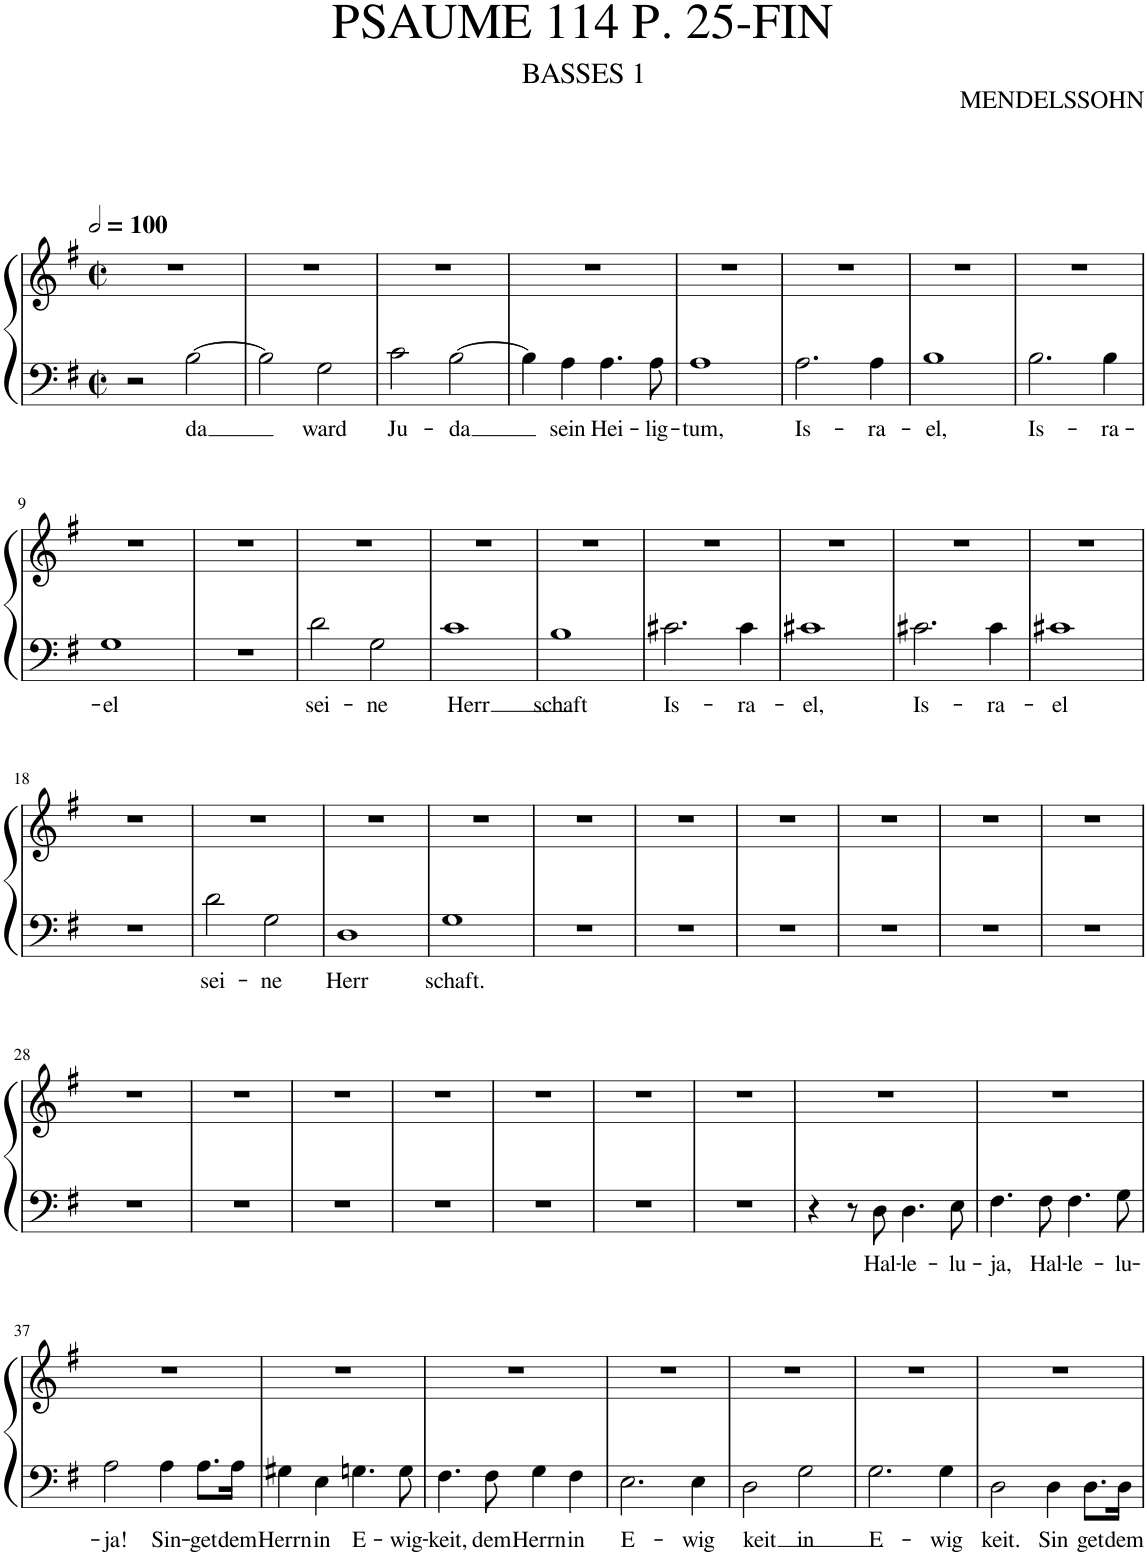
**kern	**text	**kern
*part1	*part1	*part1
*staff2	*staff2	*staff1
*I"Piano	*	*
*I'Pno.	*	*
*clefF4	*	*clefG2
*k[f#]	*	*k[f#]
*M2/2	*	*M2/2
*met(c|)	*	*met(c|)
*MM200	*	*MM200
=1	=1	=1
2r	.	1r
!	!LO:LY:b	!
[2B\	da	.
=2	=2	=2
2B\]	.	1r
!	!LO:LY:b	!
2G\	ward	.
=3	=3	=3
!	!LO:LY:b	!
2c\	Ju-	1r
!	!LO:LY:b	!
[2B\	-da	.
=4	=4	=4
4B\]	.	1r
!	!LO:LY:b	!
4A\	sein	.
!	!LO:LY:b	!
4.A\	Hei-	.
!	!LO:LY:b	!
8A\	-lig-	.
=5	=5	=5
!	!LO:LY:b	!
1A	-tum,	1r
=6	=6	=6
!	!LO:LY:b	!
2.A\	Is-	1r
!	!LO:LY:b	!
4A\	-ra-	.
=7	=7	=7
!	!LO:LY:b	!
1B	-el,	1r
=8	=8	=8
!	!LO:LY:b	!
2.B\	Is-	1r
!	!LO:LY:b	!
4B\	-ra-	.
!!LO:LB:g=z
=9	=9	=9
!	!LO:LY:b	!
1G	-el	1r
=10	=10	=10
1r	.	1r
=11	=11	=11
!	!LO:LY:b	!
2d\	sei-	1r
!	!LO:LY:b	!
2G\	-ne	.
=12	=12	=12
!	!LO:LY:b	!
1c	Herr	1r
=13	=13	=13
!	!LO:LY:b	!
1B	schaft	1r
=14	=14	=14
!	!LO:LY:b	!
2.c#X\	Is-	1r
!	!LO:LY:b	!
4c#\	-ra-	.
=15	=15	=15
!	!LO:LY:b	!
1c#X	-el,	1r
=16	=16	=16
!	!LO:LY:b	!
2.c#X\	Is-	1r
!	!LO:LY:b	!
4c#\	-ra-	.
=17	=17	=17
!	!LO:LY:b	!
1c#X	-el	1r
!!LO:LB:g=z
=18	=18	=18
1r	.	1r
=19	=19	=19
!	!LO:LY:b	!
2d\	sei-	1r
!	!LO:LY:b	!
2G\	-ne	.
=20	=20	=20
!	!LO:LY:b	!
1D	Herr	1r
=21	=21	=21
!	!LO:LY:b	!
1G	schaft.	1r
=22	=22	=22
1r	.	1r
=23	=23	=23
1r	.	1r
=24	=24	=24
1r	.	1r
=25	=25	=25
1r	.	1r
=26	=26	=26
1r	.	1r
=27	=27	=27
1r	.	1r
!!LO:LB:g=z
=28	=28	=28
1r	.	1r
=29	=29	=29
1r	.	1r
=30	=30	=30
1r	.	1r
=31	=31	=31
1r	.	1r
=32	=32	=32
1r	.	1r
=33	=33	=33
1r	.	1r
=34	=34	=34
1r	.	1r
=35	=35	=35
4r	.	1r
8r	.	.
!	!LO:LY:b	!
8D\	Hal-	.
!	!LO:LY:b	!
4.D\	-le-	.
!	!LO:LY:b	!
8E\	-lu-	.
=36	=36	=36
!	!LO:LY:b	!
4.F#\	-ja,	1r
!	!LO:LY:b	!
8F#\	Hal-	.
!	!LO:LY:b	!
4.F#\	-le-	.
!	!LO:LY:b	!
8G\	-lu-	.
!!LO:LB:g=z
=37	=37	=37
!	!LO:LY:b	!
2A\	-ja!	1r
!	!LO:LY:b	!
4A\	Sin-	.
!	!LO:LY:b	!
8.A\L	-get	.
!	!LO:LY:b	!
16A\Jk	dem	.
=38	=38	=38
!	!LO:LY:b	!
4G#X\	Herrn	1r
!	!LO:LY:b	!
4E\	in	.
!	!LO:LY:b	!
4.Gn\	E-	.
!	!LO:LY:b	!
8G\	-wig-	.
=39	=39	=39
!	!LO:LY:b	!
4.F#\	-keit,	1r
!	!LO:LY:b	!
8F#\	dem	.
!	!LO:LY:b	!
4G\	Herrn	.
!	!LO:LY:b	!
4F#\	in	.
=40	=40	=40
!	!LO:LY:b	!
2.E\	E-	1r
!	!LO:LY:b	!
4E\	-wig	.
=41	=41	=41
!	!LO:LY:b	!
2D\	keit	1r
!	!LO:LY:b	!
2G\	in	.
=42	=42	=42
!	!LO:LY:b	!
2.G\	E-	1r
!	!LO:LY:b	!
4G\	-wig	.
=43	=43	=43
!	!LO:LY:b	!
2D\	-keit.	1r
!	!LO:LY:b	!
4D\	Sin	.
!	!LO:LY:b	!
8.D\L	get	.
!	!LO:LY:b	!
16D\Jk	dem	.
=	=	=
*-	*-	*-
